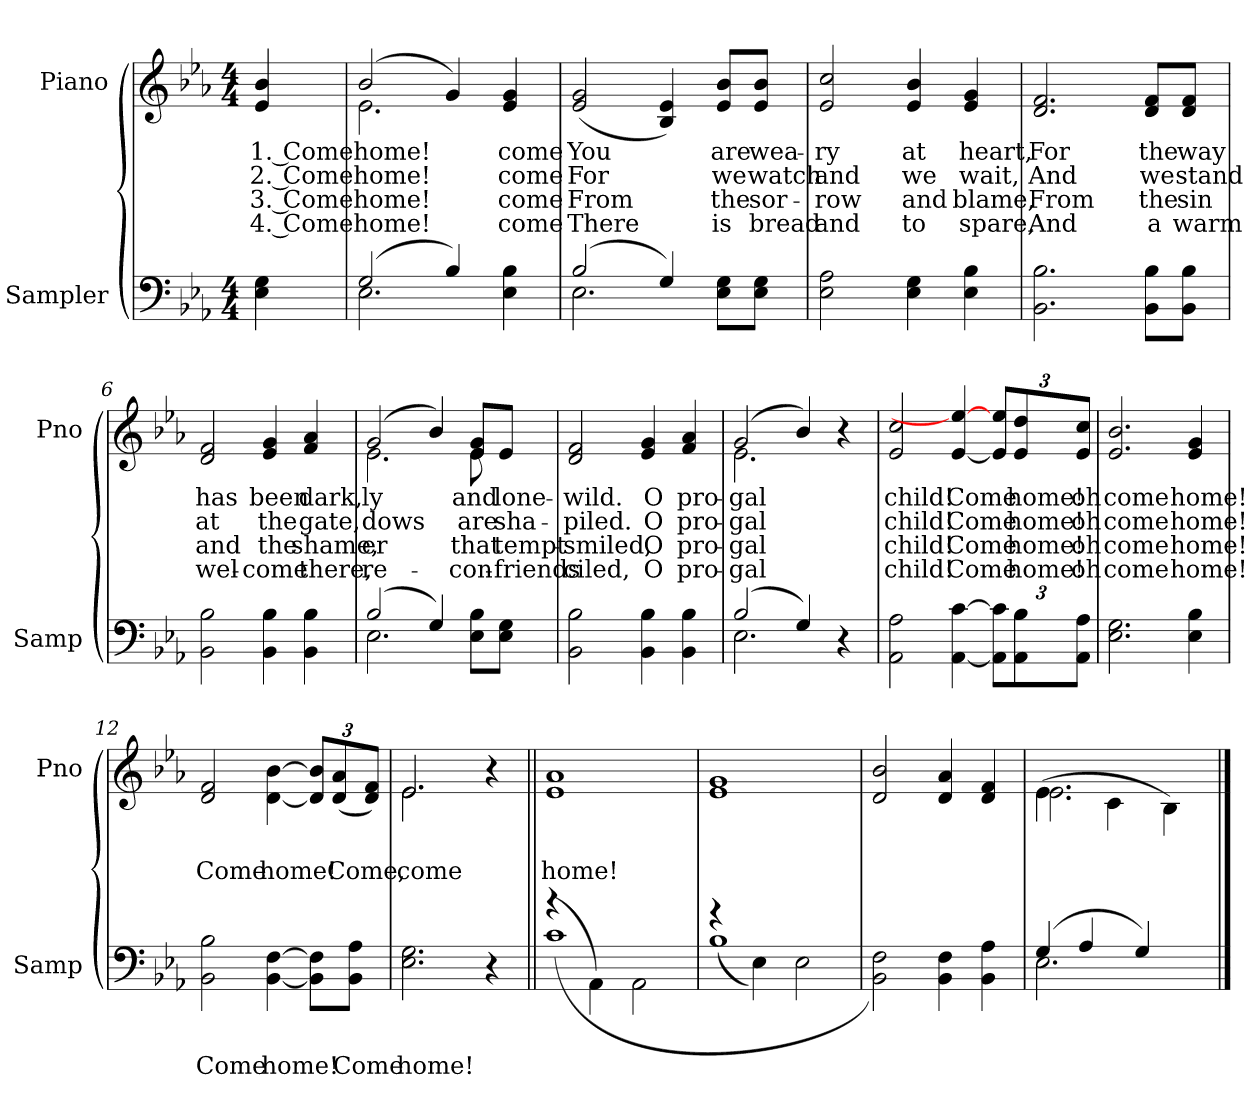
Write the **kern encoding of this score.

**kern	**text	**kern	**text	**text	**text	**text
*part2	*part2	*part1	*part1	*part1	*part1	*part1
*staff2	*staff2	*staff1	*staff1	*staff1	*staff1	*staff1
*I"Sampler	*	*I"Piano	*	*	*	*
*I'Samp	*	*I'Pno	*	*	*	*
*clefF4	*	*clefG2	*	*	*	*
*k[b-e-a-]	*	*k[b-e-a-]	*	*	*	*
*E-:	*	*E-:	*	*	*	*
*M4/4	*	*M4/4	*	*	*	*
=1	=1	=1	=1	=1	=1	=1
4E- 4G	.	4e- 4b-	1. Come	2. Come	3. Come	4. Come
=2	=2	=2	=2	=2	=2	=2
*^	*	*^	*	*	*	*
(2G/	2.E-	.	(2b-/	2.e-	home!	home!	home!	home!
4B-/)	.	.	4g/)	.	.	.	.	.
4E- 4B-	4ryy	.	4e- 4g	4ryy	come	come	come	come
*	*	*	*v	*v	*	*	*	*
=3	=3	=3	=3	=3	=3	=3	=3
(2B-/	2.E-	.	(2e- 2g	You	For	From	There
4G/)	.	.	4B- 4e-)	.	.	.	.
8E-\ 8G\L	4ryy	.	8e-/ 8b-/L	are	we	the	is
8E-\ 8G\J	.	.	8e-/ 8b-/J	wea-	watch	sor-	bread
*v	*v	*	*	*	*	*	*
=4	=4	=4	=4	=4	=4	=4
2E- 2A-	.	2e- 2cc	-ry	and	-row	and
4E- 4G	.	4e- 4b-	at	we	and	to
4E- 4B-	.	4e- 4g	heart,	wait,	blame,	spare,
=5	=5	=5	=5	=5	=5	=5
2.BB- 2.B-	.	2.d 2.f	For	And	From	And
8BB-\ 8B-\L	.	8d/ 8f/L	the	we	the	a
8BB-\ 8B-\J	.	8d/ 8f/J	way	stand	sin	warm
=6	=6	=6	=6	=6	=6	=6
2BB- 2B-	.	2d 2f	has	at	and	wel-
4BB- 4B-	.	4e- 4g	been	the	the	-come
4BB- 4B-	.	4f 4a-	dark,	gate,	shame,	there,
=7	=7	=7	=7	=7	=7	=7
*^	*	*^	*	*	*	*
(2B-/	2.E-	.	(2g/	2.e-	-ly	-dows	-er	re-
4G/)	.	.	4b-/)	.	.	.	.	.
8E-\ 8B-\L	4ryy	.	8e-/ 8g/L	8e-	and	are	that	-con-
8E-\ 8G\J	.	.	8e-/J	8ryy	lone-	sha-	tempt-	friends
*v	*v	*	*	*	*	*	*	*
*	*	*v	*v	*	*	*	*
=8	=8	=8	=8	=8	=8	=8
2BB- 2B-	.	2d 2f	wild.	piled.	smiled,	-ciled,
4BB- 4B-	.	4e- 4g	O	O	O	O
4BB- 4B-	.	4f 4a-	pro-	pro-	pro-	pro-
=9	=9	=9	=9	=9	=9	=9
*^	*	*^	*	*	*	*
(2B-/	2.E-	.	(2g/	2.e-	-gal	-gal	-gal	-gal
4G/)	.	.	4b-/)	.	.	.	.	.
4r	4ryy	.	4r	4ryy	.	.	.	.
*v	*v	*	*	*	*	*	*	*
*	*	*v	*v	*	*	*	*
=10	=10	=10	=10	=10	=10	=10
2AA- 2A-	.	2e- 2cc	child!	child!	child!	child!
[4AA- [4c	.	[4e- 4ee-_	Come	Come	Come	Come
12AA-]\ 12c]\L	.	12e-]/ 12ee-/L	.	.	.	.
12AA-\ 12B-\	.	12e-/ 12dd/	home!	home!	home!	home!
12AA-\ 12A-\J	.	12e-/ 12cc/J	oh	oh	oh	oh
=11	=11	=11	=11	=11	=11	=11
2.E- 2.G	.	2.e- 2.b-	come	come	come	come
4E- 4B-	.	4e- 4g	home!	home!	home!	home!
=12	=12	=12	=12	=12	=12	=12
2BB- 2B-	Come	2d 2f	.	Come	.	.
[4BB- [4F	home!	[4d\ [4b-\	.	home!	.	.
8BB-]\ 8F]\L	.	12d]/ 12b-]/L	.	.	.	.
.	.	(12d/ 12a-/	.	Come,	.	.
8BB-\ 8A-\J	Come	.	.	.	.	.
.	.	12d/ 12f/J)	.	.	.	.
=13	=13	=13	=13	=13	=13	=13
*	*	*^	*	*	*	*
2.E- 2.G	home!	2.e-/	2.e-	.	come	.	.
4r	.	4r	4ryy	.	.	.	.
=14||	=14||	=14||	=14||	=14||	=14||	=14||	=14||
*^	*	*	*	*	*	*	*
!	!	!	!LO:TX:t=Refrain	!	!	!	!	!
*	*	*	*v	*v	*	*	*	*
(4r	(1c	.	1e- 1a-	.	home!	.	.
4AA-\)	.	.	.	.	.	.	.
2AA-\	.	.	.	.	.	.	.
=15	=15	=15	=15	=15	=15	=15	=15
4r	(1B-	.	1e- 1g	.	.	.	.
4E-\)	.	.	.	.	.	.	.
2E-\	.	.	.	.	.	.	.
*v	*v	*	*	*	*	*	*
=16	=16	=16	=16	=16	=16	=16
2BB- 2F)	.	2d 2b-	.	.	.	.
4BB- 4F	.	4d 4a-	.	.	.	.
4BB- 4A-	.	4d 4f	.	.	.	.
=17	=17	=17	=17	=17	=17	=17
*^	*	*^	*	*	*	*
(4G/	2.E-	.	(4.e-\	2.e-	.	.	.	.
4A-/	.	.	.	.	.	.	.	.
.	.	.	4c\	.	.	.	.	.
4G/)	.	.	.	.	.	.	.	.
.	.	.	4B-\)	.	.	.	.	.
8ryy	8ryy	.	.	8ryy	.	.	.	.
*v	*v	*	*	*	*	*	*	*
*	*	*v	*v	*	*	*	*
==	==	==	==	==	==	==
*-	*-	*-	*-	*-	*-	*-
